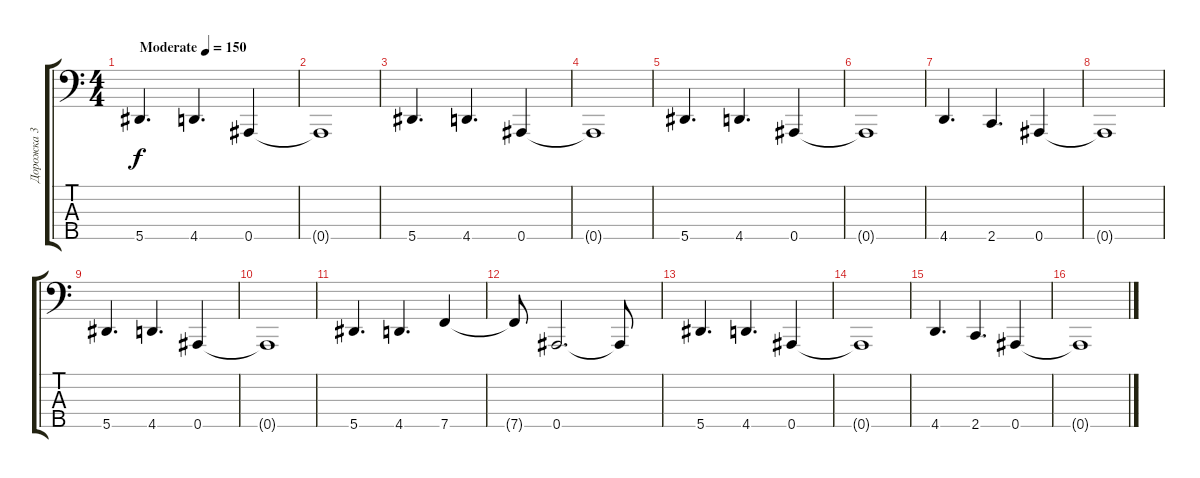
\track ("Дорожка 3" "Дорожка 3") {instrument electricbasspick}
\staff {score tabs}
\tuning (Ab2 Eb2 Bb1 F1 Bb0) {hide}
\ts (4 4)
\tempo (150 "Moderate")
\clef f4
\ks c
5.5.4{d dy f instrument electricbasspick} 4.5.4{d} 0.5.4 |
0.5{t}.1 |
5.5.4{d} 4.5.4{d} 0.5.4 |
0.5{t}.1 |
5.5.4{d} 4.5.4{d} 0.5.4 |
0.5{t}.1 |
4.5.4{d} 2.5.4{d} 0.5.4 |
0.5{t}.1 |
5.5.4{d} 4.5.4{d} 0.5.4 |
0.5{t}.1 |
5.5.4{d} 4.5.4{d} 7.5.4 |
7.5{t}.8 0.5.2{d} 0.5{t}.8 |
5.5.4{d} 4.5.4{d} 0.5.4 |
0.5{t}.1 |
4.5.4{d} 2.5.4{d} 0.5.4 |
0.5{t}.1
